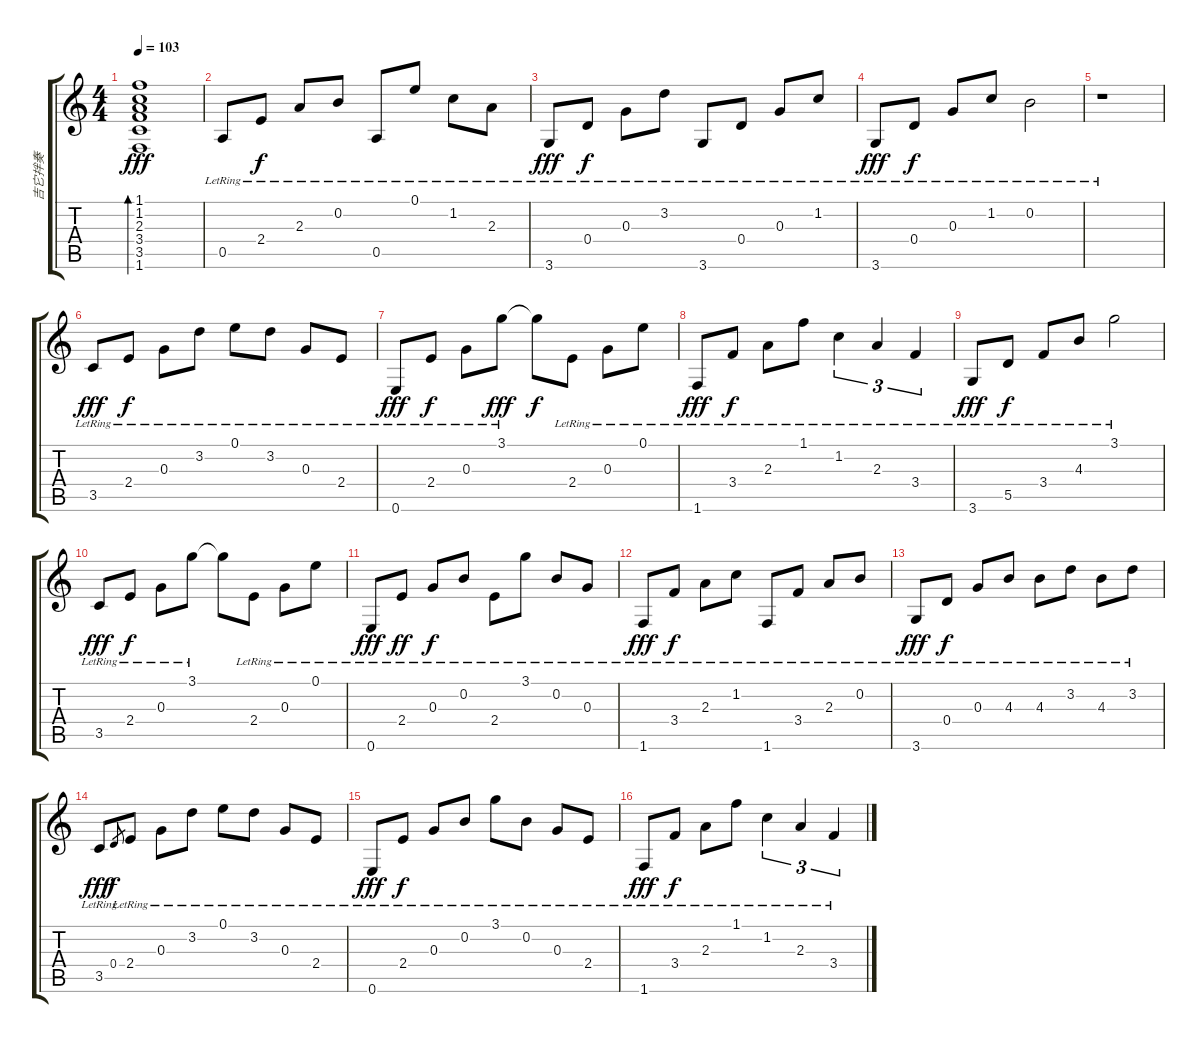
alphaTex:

\track ("吉它拌奏" "吉它拌奏") {instrument acousticguitarnylon}
\staff {score tabs}
\tuning (E4 B3 G3 D3 A2 E2) {hide}
\ts (4 4)
\tempo 103
\clef g2
\ks c
(1.1 1.2 2.3 3.4 3.5 1.6).1{bd 240 dy fff} |
0.5{lr}.8 2.4{lr}.8{dy f} 2.3{lr}.8 0.2{lr}.8 0.5{lr}.8 0.1{lr}.8 1.2{lr}.8 2.3{lr}.8 |
3.6{lr}.8{dy fff} 0.4{lr}.8{dy f} 0.3{lr}.8 3.2{lr}.8 3.6{lr}.8 0.4{lr}.8 0.3{lr}.8 1.2{lr}.8 |
3.6{lr}.8{dy fff} 0.4{lr}.8{dy f} 0.3{lr}.8 1.2{lr}.8 0.2{lr}.2 |
r.1 |
3.5{lr}.8{dy fff} 2.4{lr}.8{dy f} 0.3{lr}.8 3.2{lr}.8 0.1{lr}.8 3.2{lr}.8 0.3{lr}.8 2.4{lr}.8 |
0.6{lr}.8{dy fff} 2.4{lr}.8{dy f} 0.3{lr}.8 3.1{lr}.8{dy fff} 3.1{t}.8{dy f} 2.4{lr}.8 0.3{lr}.8 0.1{lr}.8 |
1.6{lr}.8{dy fff} 3.4{lr}.8{dy f} 2.3{lr}.8 1.1{lr}.8 1.2{lr}.4{tu (3 2)} 2.3{lr}.4{tu (3 2)} 3.4{lr}.4{tu (3 2)} |
3.6{lr}.8{dy fff} 5.5{lr}.8{dy f} 3.4{lr}.8 4.3{lr}.8 3.1{lr}.2 |
3.5{lr}.8{dy fff} 2.4{lr}.8{dy f} 0.3{lr}.8 3.1{lr}.8 3.1{t}.8 2.4{lr}.8 0.3{lr}.8 0.1{lr}.8 |
0.6{lr}.8{dy fff} 2.4{lr}.8{dy ff} 0.3{lr}.8{dy f} 0.2{lr}.8 2.4{lr}.8 3.1{lr}.8 0.2{lr}.8 0.3{lr}.8 |
1.6{lr}.8{dy fff} 3.4{lr}.8{dy f} 2.3{lr}.8 1.2{lr}.8 1.6{lr}.8 3.4{lr}.8 2.3{lr}.8 0.2{lr}.8 |
3.6{lr}.8{dy fff} 0.4{lr}.8{dy f} 0.3{lr}.8 4.3{lr}.8 4.3{lr}.8 3.2{lr}.8 4.3{lr}.8 3.2{lr}.8 |
3.5{lr}.8{dy fff} 0.4.8{gr dy f} 2.4{lr}.8 0.3{lr}.8 3.2{lr}.8 0.1{lr}.8 3.2{lr}.8 0.3{lr}.8 2.4{lr}.8 |
0.6{lr}.8{dy fff} 2.4{lr}.8{dy f} 0.3{lr}.8 0.2{lr}.8 3.1{lr}.8 0.2{lr}.8 0.3{lr}.8 2.4{lr}.8 |
1.6{lr}.8{dy fff} 3.4{lr}.8{dy f} 2.3{lr}.8 1.1{lr}.8 1.2{lr}.4{tu (3 2)} 2.3{lr}.4{tu (3 2)} 3.4{lr}.4{tu (3 2)}
